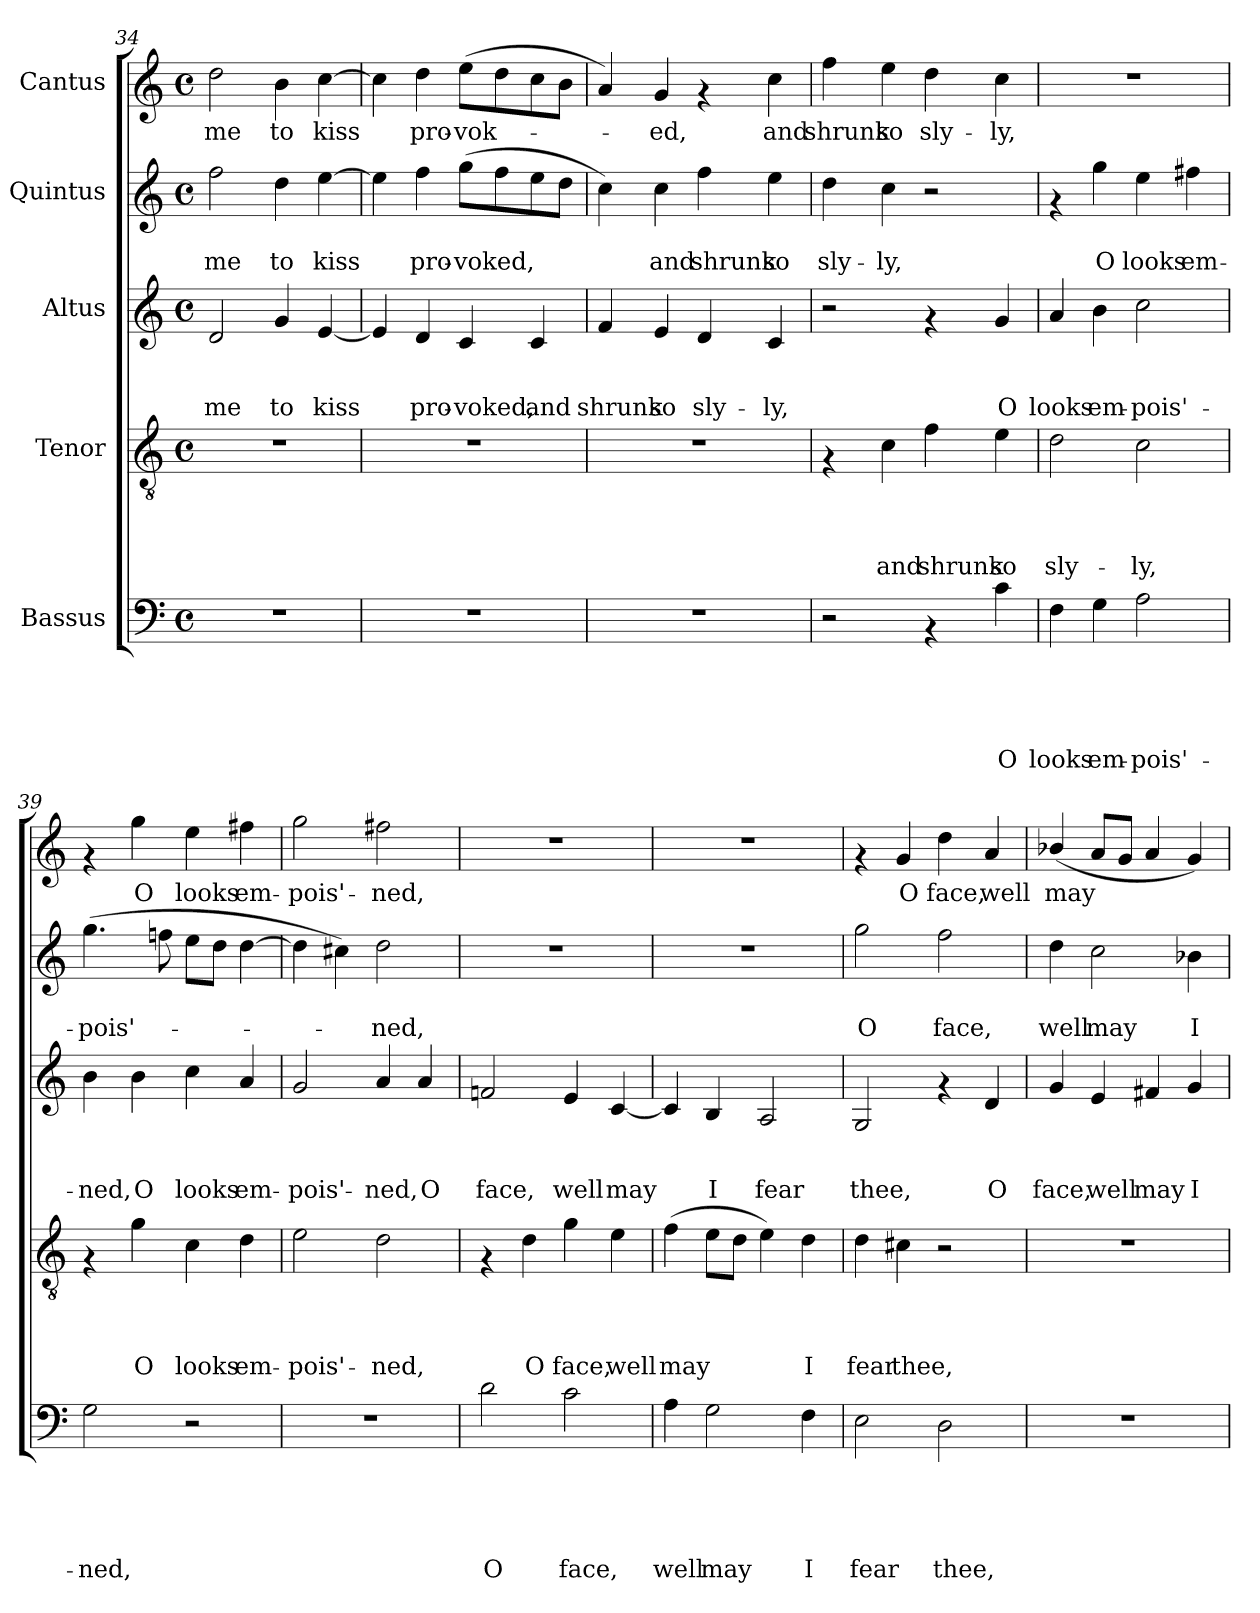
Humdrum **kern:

**kern	**text	**text	**text	**text	**text	**kern	**text	**text	**text	**text	**kern	**text	**text	**text	**kern	**text	**text	**kern	**text
*part5	*part5	*part5	*part5	*part5	*part5	*part4	*part4	*part4	*part4	*part4	*part3	*part3	*part3	*part3	*part2	*part2	*part2	*part1	*part1
*staff5	*staff5	*staff5	*staff5	*staff5	*staff5	*staff4	*staff4	*staff4	*staff4	*staff4	*staff3	*staff3	*staff3	*staff3	*staff2	*staff2	*staff2	*staff1	*staff1
*I"Bassus	*	*	*	*	*	*I"Tenor	*	*	*	*	*I"Altus	*	*	*	*I"Quintus	*	*	*I"Cantus	*
*clefF4	*	*	*	*	*	*clefGv2	*	*	*	*	*clefG2	*	*	*	*clefG2	*	*	*clefG2	*
*k[]	*	*	*	*	*	*k[]	*	*	*	*	*k[]	*	*	*	*k[]	*	*	*k[]	*
*C:	*	*	*	*	*	*C:	*	*	*	*	*C:	*	*	*	*C:	*	*	*C:	*
*M4/4	*	*	*	*	*	*M4/4	*	*	*	*	*M4/4	*	*	*	*M4/4	*	*	*M4/4	*
*met(c)	*	*	*	*	*	*met(c)	*	*	*	*	*met(c)	*	*	*	*met(c)	*	*	*met(c)	*
=34	=34	=34	=34	=34	=34	=34	=34	=34	=34	=34	=34	=34	=34	=34	=34	=34	=34	=34	=34
!	!	!	!	!	!	!	!	!	!	!	!	!	!	!LO:LY:b	!	!	!LO:LY:b	!	!LO:LY:b
1r	.	.	.	.	.	1r	.	.	.	.	2d/	.	.	me	2ff\	.	me	2dd\	me
!	!	!	!	!	!	!	!	!	!	!	!	!	!	!LO:LY:b	!	!	!LO:LY:b	!	!LO:LY:b
.	.	.	.	.	.	.	.	.	.	.	4g/	.	.	to	4dd\	.	to	4b\	to
!	!	!	!	!	!	!	!	!	!	!	!	!	!	!LO:LY:b	!	!	!LO:LY:b	!	!LO:LY:b
.	.	.	.	.	.	.	.	.	.	.	[<4e/	.	.	kiss	[>4ee\	.	kiss	[>4cc\	kiss
=35	=35	=35	=35	=35	=35	=35	=35	=35	=35	=35	=35	=35	=35	=35	=35	=35	=35	=35	=35
1r	.	.	.	.	.	1r	.	.	.	.	4e/]	.	.	.	4ee\]	.	.	4cc\]	.
!	!	!	!	!	!	!	!	!	!	!	!	!	!	!LO:LY:b	!	!	!LO:LY:b	!	!LO:LY:b
.	.	.	.	.	.	.	.	.	.	.	4d/	.	.	pro-	4ff\	.	pro-	4dd\	pro-
!	!	!	!	!	!	!	!	!	!	!	!	!	!	!LO:LY:b	!	!	!LO:LY:b	!	!LO:LY:b
.	.	.	.	.	.	.	.	.	.	.	4c/	.	.	-voked,	(>8gg\L	.	-voked,	(>8ee\L	-vok-
.	.	.	.	.	.	.	.	.	.	.	.	.	.	.	8ff\	.	.	8dd\	.
!	!	!	!	!	!	!	!	!	!	!	!	!	!	!LO:LY:b	!	!	!	!	!
.	.	.	.	.	.	.	.	.	.	.	4c/	.	.	and	8ee\	.	.	8cc\	.
.	.	.	.	.	.	.	.	.	.	.	.	.	.	.	8dd\J	.	.	8b\J	.
=36	=36	=36	=36	=36	=36	=36	=36	=36	=36	=36	=36	=36	=36	=36	=36	=36	=36	=36	=36
!	!	!	!	!	!	!	!	!	!	!	!	!	!	!LO:LY:b	!	!	!	!	!
1r	.	.	.	.	.	1r	.	.	.	.	4f/	.	.	shrunk	4cc\)	.	.	4a/)	.
!	!	!	!	!	!	!	!	!	!	!	!	!	!	!LO:LY:b	!	!	!LO:LY:b	!	!LO:LY:b
.	.	.	.	.	.	.	.	.	.	.	4e/	.	.	so	4cc\	.	and	4g/	-ed,
!	!	!	!	!	!	!	!	!	!	!	!	!	!	!LO:LY:b	!	!	!LO:LY:b	!	!
.	.	.	.	.	.	.	.	.	.	.	4d/	.	.	sly-	4ff\	.	shrunk	4rf	.
!	!	!	!	!	!	!	!	!	!	!	!	!	!	!LO:LY:b	!	!	!LO:LY:b	!	!LO:LY:b
.	.	.	.	.	.	.	.	.	.	.	4c/	.	.	-ly,	4ee\	.	so	4cc\	and
=37	=37	=37	=37	=37	=37	=37	=37	=37	=37	=37	=37	=37	=37	=37	=37	=37	=37	=37	=37
!	!	!	!	!	!	!	!	!	!	!	!	!	!	!	!	!	!LO:LY:b	!	!LO:LY:b
2r	.	.	.	.	.	4rF	.	.	.	.	2r	.	.	.	4dd\	.	sly-	4ff\	shrunk
!	!	!	!	!	!	!	!	!	!	!LO:LY:b	!	!	!	!	!	!	!LO:LY:b	!	!LO:LY:b
.	.	.	.	.	.	4c\	.	.	.	and	.	.	.	.	4cc\	.	-ly,	4ee\	so
!	!	!	!	!	!	!	!	!	!	!LO:LY:b	!	!	!	!	!	!	!	!	!LO:LY:b
4rAA	.	.	.	.	.	4f\	.	.	.	shrunk	4rf	.	.	.	2r	.	.	4dd\	sly-
!	!	!	!	!	!LO:LY:b	!	!	!	!	!LO:LY:b	!	!	!	!LO:LY:b	!	!	!	!	!LO:LY:b
4c\	.	.	.	.	O	4e\	.	.	.	so	4g/	.	.	O	.	.	.	4cc\	-ly,
!!LO:LB:g=z
=38	=38	=38	=38	=38	=38	=38	=38	=38	=38	=38	=38	=38	=38	=38	=38	=38	=38	=38	=38
!	!	!	!	!	!LO:LY:b	!	!	!	!	!LO:LY:b	!	!	!	!LO:LY:b	!	!	!	!	!
4F\	.	.	.	.	looks	2d\	.	.	.	sly-	4a/	.	.	looks	4rf	.	.	1r	.
!	!	!	!	!	!LO:LY:b	!	!	!	!	!	!	!	!	!LO:LY:b	!	!	!LO:LY:b	!	!
4G\	.	.	.	.	em-	.	.	.	.	.	4b\	.	.	em-	4gg\	.	O	.	.
!	!	!	!	!	!LO:LY:b	!	!	!	!	!LO:LY:b	!	!	!	!LO:LY:b	!	!	!LO:LY:b	!	!
2A\	.	.	.	.	-pois'-	2c\	.	.	.	-ly,	2cc\	.	.	-pois'-	4ee\	.	looks	.	.
!	!	!	!	!	!	!	!	!	!	!	!	!	!	!	!	!	!LO:LY:b	!	!
.	.	.	.	.	.	.	.	.	.	.	.	.	.	.	4ff#X\	.	em-	.	.
=39	=39	=39	=39	=39	=39	=39	=39	=39	=39	=39	=39	=39	=39	=39	=39	=39	=39	=39	=39
!	!	!	!	!	!LO:LY:b	!	!	!	!	!	!	!	!	!LO:LY:b	!	!	!LO:LY:b	!	!
2G\	.	.	.	.	-ned,	4rF	.	.	.	.	4b\	.	.	-ned,	(>4.gg\	.	-pois'-	4rf	.
!	!	!	!	!	!	!	!	!	!	!LO:LY:b	!	!	!	!LO:LY:b	!	!	!	!	!LO:LY:b
.	.	.	.	.	.	4g\	.	.	.	O	4b\	.	.	O	.	.	.	4gg\	O
.	.	.	.	.	.	.	.	.	.	.	.	.	.	.	8ffn\	.	.	.	.
!	!	!	!	!	!	!	!	!	!	!LO:LY:b	!	!	!	!LO:LY:b	!	!	!	!	!LO:LY:b
2r	.	.	.	.	.	4c\	.	.	.	looks	4cc\	.	.	looks	8ee\L	.	.	4ee\	looks
.	.	.	.	.	.	.	.	.	.	.	.	.	.	.	8dd\J	.	.	.	.
!	!	!	!	!	!	!	!	!	!	!LO:LY:b	!	!	!	!LO:LY:b	!	!	!	!	!LO:LY:b
.	.	.	.	.	.	4d\	.	.	.	em-	4a/	.	.	em-	[>4dd\	.	.	4ff#X\	em-
=40	=40	=40	=40	=40	=40	=40	=40	=40	=40	=40	=40	=40	=40	=40	=40	=40	=40	=40	=40
!	!	!	!	!	!	!	!	!	!	!LO:LY:b	!	!	!	!LO:LY:b	!	!	!	!	!LO:LY:b
1r	.	.	.	.	.	2e\	.	.	.	-pois'-	2g/	.	.	-pois'-	4dd\]	.	.	2gg\	-pois'-
.	.	.	.	.	.	.	.	.	.	.	.	.	.	.	4cc#X\)	.	.	.	.
!	!	!	!	!	!	!	!	!	!	!LO:LY:b	!	!	!	!LO:LY:b	!	!	!LO:LY:b	!	!LO:LY:b
.	.	.	.	.	.	2d\	.	.	.	-ned,	4a/	.	.	-ned,	2dd\	.	-ned,	2ff#X\	-ned,
!	!	!	!	!	!	!	!	!	!	!	!	!	!	!LO:LY:b	!	!	!	!	!
.	.	.	.	.	.	.	.	.	.	.	4a/	.	.	O	.	.	.	.	.
=41	=41	=41	=41	=41	=41	=41	=41	=41	=41	=41	=41	=41	=41	=41	=41	=41	=41	=41	=41
!	!	!	!	!	!LO:LY:b	!	!	!	!	!	!	!	!	!LO:LY:b	!	!	!	!	!
2d\	.	.	.	.	O	4rF	.	.	.	.	2fn/	.	.	face,	1r	.	.	1r	.
!	!	!	!	!	!	!	!	!	!	!LO:LY:b	!	!	!	!	!	!	!	!	!
.	.	.	.	.	.	4d\	.	.	.	O	.	.	.	.	.	.	.	.	.
!	!	!	!	!	!LO:LY:b	!	!	!	!	!LO:LY:b	!	!	!	!LO:LY:b	!	!	!	!	!
2c\	.	.	.	.	face,	4g\	.	.	.	face,	4e/	.	.	well	.	.	.	.	.
!	!	!	!	!	!	!	!	!	!	!LO:LY:b	!	!	!	!LO:LY:b	!	!	!	!	!
.	.	.	.	.	.	4e\	.	.	.	well	[<4c/	.	.	may	.	.	.	.	.
=42	=42	=42	=42	=42	=42	=42	=42	=42	=42	=42	=42	=42	=42	=42	=42	=42	=42	=42	=42
!	!	!	!	!	!LO:LY:b	!	!	!	!	!LO:LY:b	!	!	!	!	!	!	!	!	!
4A\	.	.	.	.	well	(>4f\	.	.	.	may	4c/]	.	.	.	1r	.	.	1r	.
!	!	!	!	!	!LO:LY:b	!	!	!	!	!	!	!	!	!LO:LY:b	!	!	!	!	!
2G\	.	.	.	.	may	8e\L	.	.	.	.	4B/	.	.	I	.	.	.	.	.
.	.	.	.	.	.	8d\J	.	.	.	.	.	.	.	.	.	.	.	.	.
!	!	!	!	!	!	!	!	!	!	!	!	!	!	!LO:LY:b	!	!	!	!	!
.	.	.	.	.	.	4e\)	.	.	.	.	2A/	.	.	fear	.	.	.	.	.
!	!	!	!	!	!LO:LY:b	!	!	!	!	!LO:LY:b	!	!	!	!	!	!	!	!	!
4F\	.	.	.	.	I	4d\	.	.	.	I	.	.	.	.	.	.	.	.	.
!!LO:PB:g=z
=43	=43	=43	=43	=43	=43	=43	=43	=43	=43	=43	=43	=43	=43	=43	=43	=43	=43	=43	=43
!	!	!	!	!	!LO:LY:b	!	!	!	!	!LO:LY:b	!	!	!	!LO:LY:b	!	!	!LO:LY:b	!	!
2E\	.	.	.	.	fear	4d\	.	.	.	fear	2G/	.	.	thee,	2gg\	.	O	4rf	.
!	!	!	!	!	!	!	!	!	!	!LO:LY:b	!	!	!	!	!	!	!	!	!LO:LY:b
.	.	.	.	.	.	4c#X\	.	.	.	thee,	.	.	.	.	.	.	.	4g/	O
!	!	!	!	!	!LO:LY:b	!	!	!	!	!	!	!	!	!	!	!	!LO:LY:b	!	!LO:LY:b
2D\	.	.	.	.	thee,	2r	.	.	.	.	4rf	.	.	.	2ff\	.	face,	4dd\	face,
!	!	!	!	!	!	!	!	!	!	!	!	!	!	!LO:LY:b	!	!	!	!	!LO:LY:b
.	.	.	.	.	.	.	.	.	.	.	4d/	.	.	O	.	.	.	4a/	well
=44	=44	=44	=44	=44	=44	=44	=44	=44	=44	=44	=44	=44	=44	=44	=44	=44	=44	=44	=44
!	!	!	!	!	!	!	!	!	!	!	!	!	!	!LO:LY:b	!	!	!LO:LY:b	!	!LO:LY:b
1r	.	.	.	.	.	1r	.	.	.	.	4g/	.	.	face,	4dd\	.	well	(<4b-X/	may
!	!	!	!	!	!	!	!	!	!	!	!	!	!	!LO:LY:b	!	!	!LO:LY:b	!	!
.	.	.	.	.	.	.	.	.	.	.	4e/	.	.	well	2cc\	.	may	8a/L	.
.	.	.	.	.	.	.	.	.	.	.	.	.	.	.	.	.	.	8g/J	.
!	!	!	!	!	!	!	!	!	!	!	!	!	!	!LO:LY:b	!	!	!	!	!
.	.	.	.	.	.	.	.	.	.	.	4f#X/	.	.	may	.	.	.	4a/	.
!	!	!	!	!	!	!	!	!	!	!	!	!	!	!LO:LY:b	!	!	!LO:LY:b	!	!
.	.	.	.	.	.	.	.	.	.	.	4g/	.	.	I	4b-X\	.	I	4g/)	.
=	=	=	=	=	=	=	=	=	=	=	=	=	=	=	=	=	=	=	=
*-	*-	*-	*-	*-	*-	*-	*-	*-	*-	*-	*-	*-	*-	*-	*-	*-	*-	*-	*-
